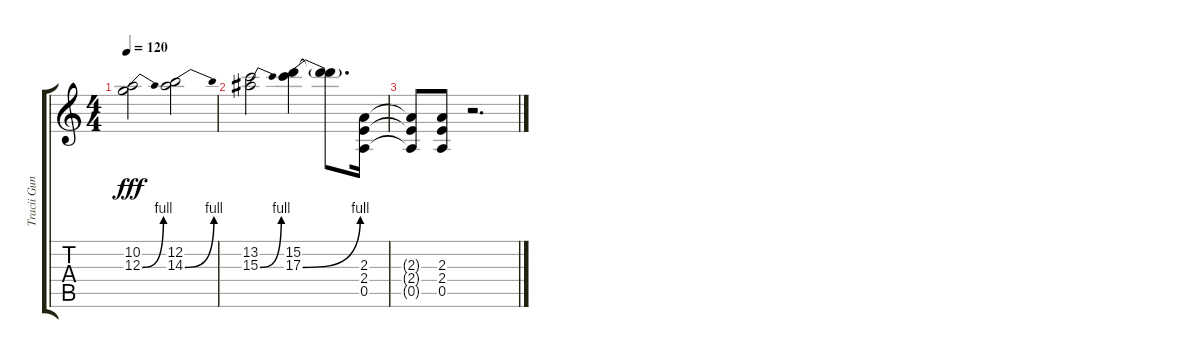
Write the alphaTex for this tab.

\track ("Tracii Guns Solo" "Tracii Gun") {instrument distortionguitar}
\staff {score tabs}
\tuning (E4 B3 G3 D3 A2 E2) {hide}
\ts (4 4)
\tempo 120
\clef g2
\ks c
(10.2 12.3{be (bend 0 0 60 4)}).2{dy fff} (12.2 14.3{be (bend 0 0 60 4)}).2 |
(13.2 15.3{be (bend 0 0 60 4)}).2 (15.2 17.3{be (bend 0 0 60 4)}).4 (15.2{t} 17.3{t}).8{d} (2.3 2.4 0.5).16 |
(2.3{t} 2.4{t} 0.5{t}).8 (2.3 2.4 0.5).8 r.2{d}
